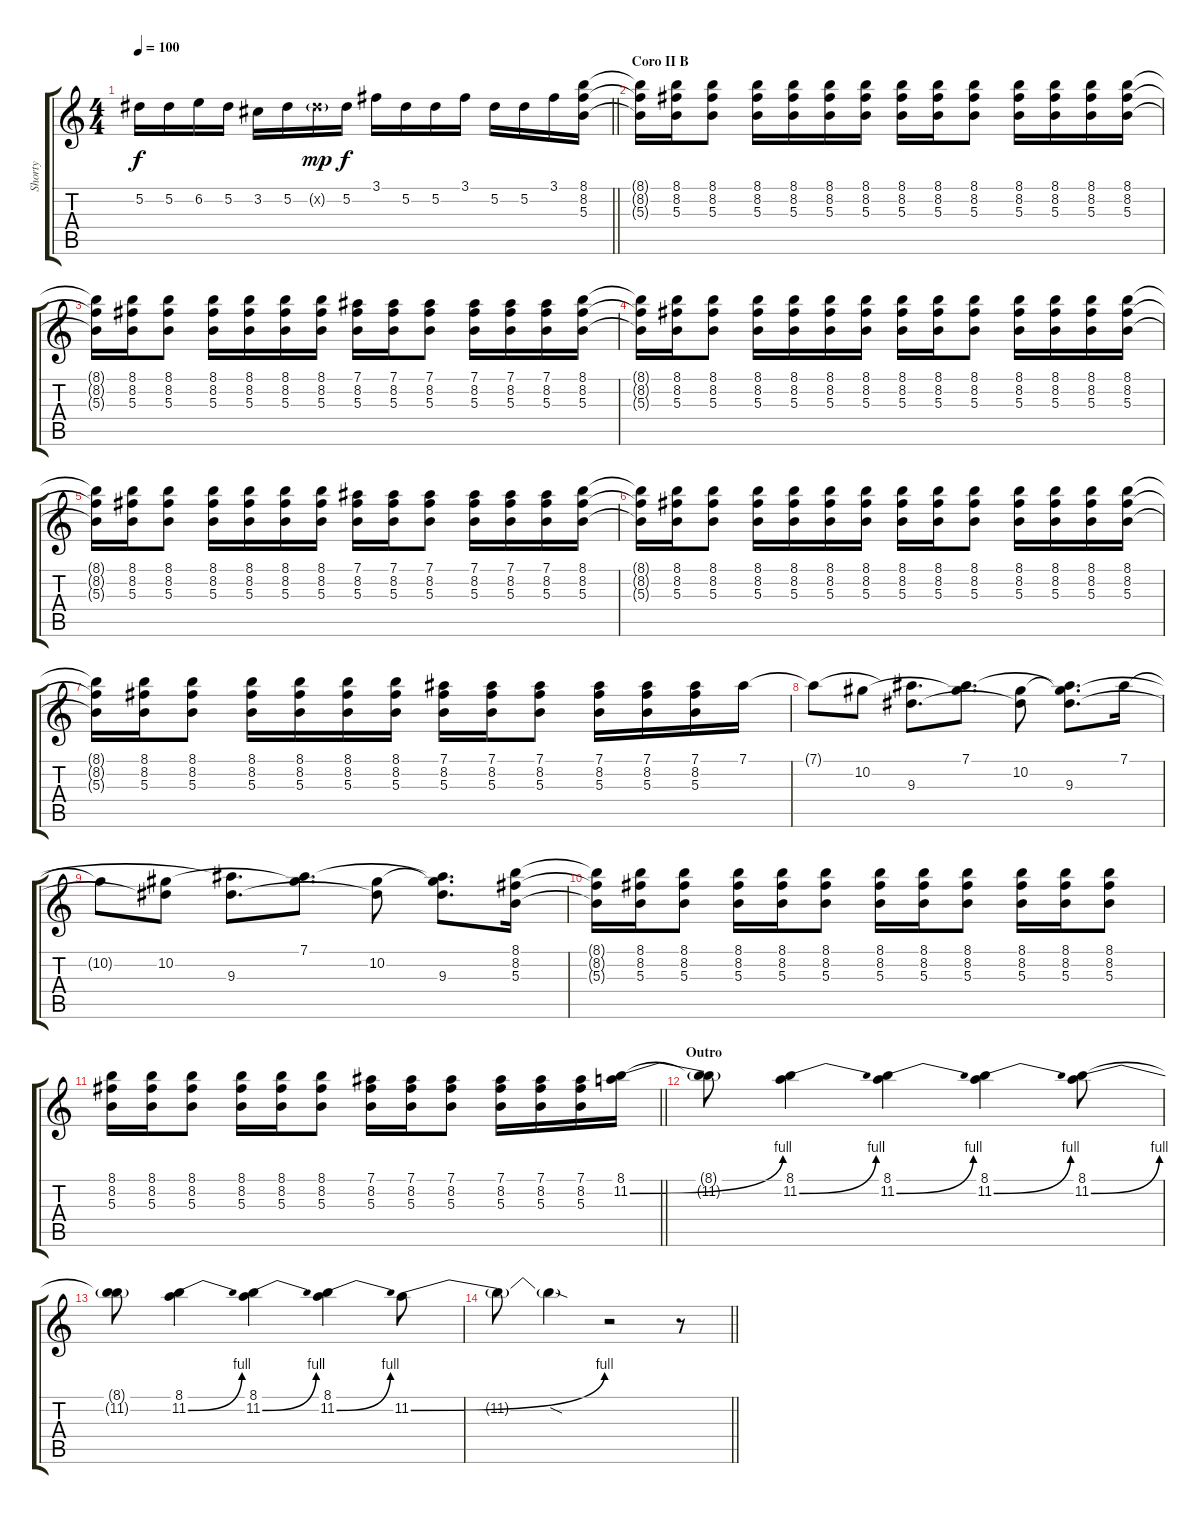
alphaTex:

\track ("Shorty" "Shorty") {instrument distortionguitar}
\staff {score tabs}
\tuning (Eb4 Bb3 Gb3 Db3 Ab2 Db2) {hide}
\ts (4 4)
\tempo 100
\clef g2
\barLineRight lightlight
\ks c
5.2{t}.16{dy f} 5.2.16 6.2.16 5.2.16 3.2.16 5.2.16 5.2{g x}.16{dy mp} 5.2.16{dy f} 3.1.16 5.2.16 5.2.16 3.1.16 5.2.16 5.2.16 3.1.16 (8.1 8.2 5.3).16 |
\section ("" "Coro II B")
(8.1{t} 8.2{t} 5.3{t}).16 (8.1 8.2 5.3).16 (8.1 8.2 5.3).8 (8.1 8.2 5.3).16 (8.1 8.2 5.3).16 (8.1 8.2 5.3).16 (8.1 8.2 5.3).16 (8.1 8.2 5.3).16 (8.1 8.2 5.3).16 (8.1 8.2 5.3).8 (8.1 8.2 5.3).16 (8.1 8.2 5.3).16 (8.1 8.2 5.3).16 (8.1 8.2 5.3).16 |
(8.1{t} 8.2{t} 5.3{t}).16 (8.1 8.2 5.3).16 (8.1 8.2 5.3).8 (8.1 8.2 5.3).16 (8.1 8.2 5.3).16 (8.1 8.2 5.3).16 (8.1 8.2 5.3).16 (7.1 8.2 5.3).16 (7.1 8.2 5.3).16 (7.1 8.2 5.3).8 (7.1 8.2 5.3).16 (7.1 8.2 5.3).16 (7.1 8.2 5.3).16 (8.1 8.2 5.3).16 |
(8.1{t} 8.2{t} 5.3{t}).16 (8.1 8.2 5.3).16 (8.1 8.2 5.3).8 (8.1 8.2 5.3).16 (8.1 8.2 5.3).16 (8.1 8.2 5.3).16 (8.1 8.2 5.3).16 (8.1 8.2 5.3).16 (8.1 8.2 5.3).16 (8.1 8.2 5.3).8 (8.1 8.2 5.3).16 (8.1 8.2 5.3).16 (8.1 8.2 5.3).16 (8.1 8.2 5.3).16 |
(8.1{t} 8.2{t} 5.3{t}).16 (8.1 8.2 5.3).16 (8.1 8.2 5.3).8 (8.1 8.2 5.3).16 (8.1 8.2 5.3).16 (8.1 8.2 5.3).16 (8.1 8.2 5.3).16 (7.1 8.2 5.3).16 (7.1 8.2 5.3).16 (7.1 8.2 5.3).8 (7.1 8.2 5.3).16 (7.1 8.2 5.3).16 (7.1 8.2 5.3).16 (8.1 8.2 5.3).16 |
(8.1{t} 8.2{t} 5.3{t}).16 (8.1 8.2 5.3).16 (8.1 8.2 5.3).8 (8.1 8.2 5.3).16 (8.1 8.2 5.3).16 (8.1 8.2 5.3).16 (8.1 8.2 5.3).16 (8.1 8.2 5.3).16 (8.1 8.2 5.3).16 (8.1 8.2 5.3).8 (8.1 8.2 5.3).16 (8.1 8.2 5.3).16 (8.1 8.2 5.3).16 (8.1 8.2 5.3).16 |
(8.1{t} 8.2{t} 5.3{t}).16 (8.1 8.2 5.3).16 (8.1 8.2 5.3).8 (8.1 8.2 5.3).16 (8.1 8.2 5.3).16 (8.1 8.2 5.3).16 (8.1 8.2 5.3).16 (7.1 8.2 5.3).16 (7.1 8.2 5.3).16 (7.1 8.2 5.3).8 (7.1 8.2 5.3).16 (7.1 8.2 5.3).16 (7.1 8.2 5.3).16 7.1.16 |
7.1{t}.8 10.2.8 (7.1{t} 9.3).8{d} (7.1 10.2{t}).8{d} (10.2 9.3{t}).8 (7.1{t} 10.2{t} 9.3).8{d} 7.1.16 |
10.2{t}.8 (10.2 9.3{t}).8 (7.1{t} 9.3).8{d} (7.1 10.2{t}).8{d} (10.2 9.3{t}).8 (7.1{t} 10.2{t} 9.3).8{d} (8.1 8.2 5.3).16 |
(8.1{t} 8.2{t} 5.3{t}).16 (8.1 8.2 5.3).16 (8.1 8.2 5.3).8 (8.1 8.2 5.3).16 (8.1 8.2 5.3).16 (8.1 8.2 5.3).8 (8.1 8.2 5.3).16 (8.1 8.2 5.3).16 (8.1 8.2 5.3).8 (8.1 8.2 5.3).16 (8.1 8.2 5.3).16 (8.1 8.2 5.3).8 |
\barLineRight lightlight
(8.1 8.2 5.3).16 (8.1 8.2 5.3).16 (8.1 8.2 5.3).8 (8.1 8.2 5.3).16 (8.1 8.2 5.3).16 (8.1 8.2 5.3).8 (7.1 8.2 5.3).16 (7.1 8.2 5.3).16 (7.1 8.2 5.3).8 (7.1 8.2 5.3).16 (7.1 8.2 5.3).16 (7.1 8.2 5.3).16 (8.1 11.2{be (bend 0 0 60 4)}).16 |
\section ("" "Outro")
(8.1{t} 11.2{t}).8 (8.1 11.2{be (bend 0 0 60 4)}).4 (8.1 11.2{be (bend 0 0 60 4)}).4 (8.1 11.2{be (bend 0 0 60 4)}).4 (8.1 11.2{be (bend 0 0 60 4)}).8 |
(8.1{t} 11.2{t}).8 (8.1 11.2{be (bend 0 0 60 4)}).4 (8.1 11.2{be (bend 0 0 60 4)}).4 (8.1 11.2{be (bend 0 0 60 4)}).4 11.2{be (bend 0 0 60 4)}.8 |
\barLineRight lightlight
11.2{t}.8 11.2{sod t}.4 r.2 r.8
